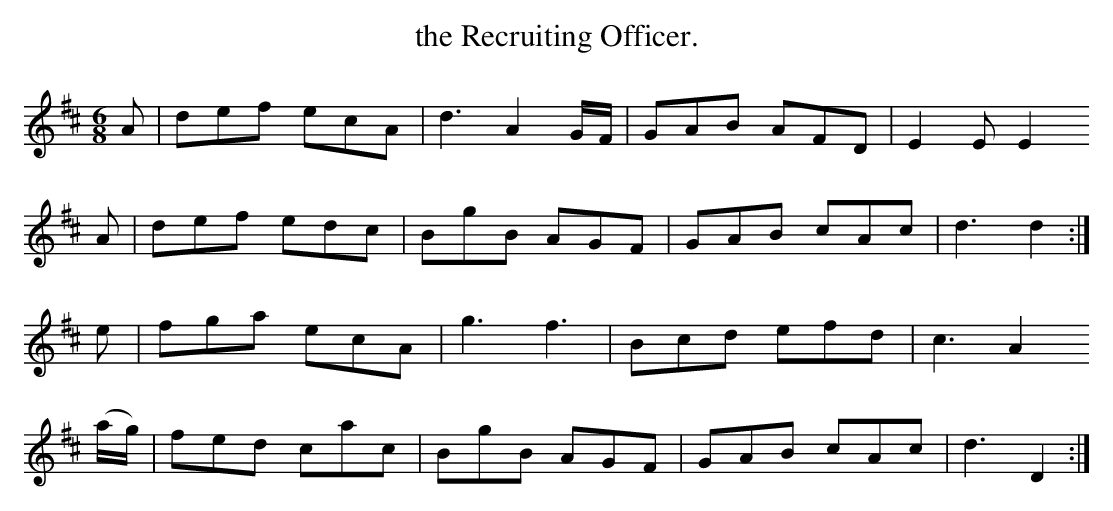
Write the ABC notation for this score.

X:1
T:the Recruiting Officer.
L:1/8
M:6/8
K:D
A     |def ecA|d3  A2G/F/|GAB AFD|E2E E2
A     |def edc|BgB AGF   |GAB cAc|d3  d2:|
e     |fga ecA|g3  f3    |Bcd efd|c3  A2
(a/g/)|fed cac|BgB AGF   |GAB cAc|d3  D2:|
